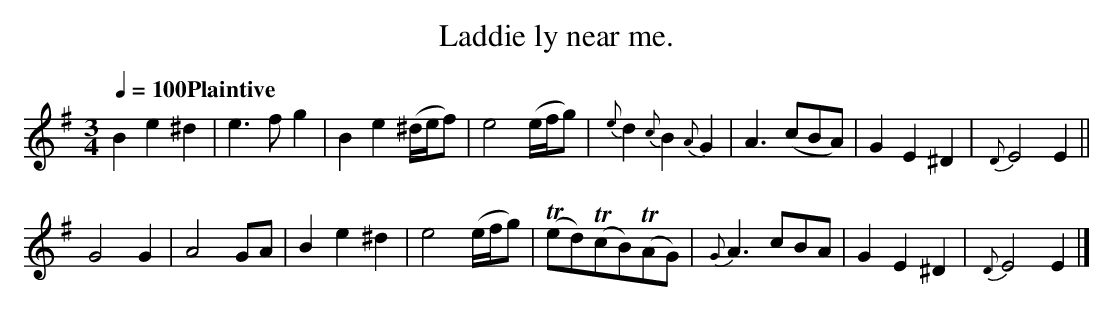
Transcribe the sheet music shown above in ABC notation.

X:1
T:Laddie ly near me.
M:3/4
L:1/8
Q:1/4=100 "Plaintive"
K:E Minor
B2 e2 ^d2|e3f g2|B2 e2(^d/e/f)|e4 (e/f/g)|{e}d2 {c}B2 {A}G2 |   A3(cBA)|G2 E2 ^D2|{D}E4 E2||
G4     G2|A4  GA|B2 e2 ^d2    |e4 (e/f/g)| (Ted)`(TcB)`(TAG)|{G}A3 cBA |G2 E2 ^D2|{D}E4 E2|]
